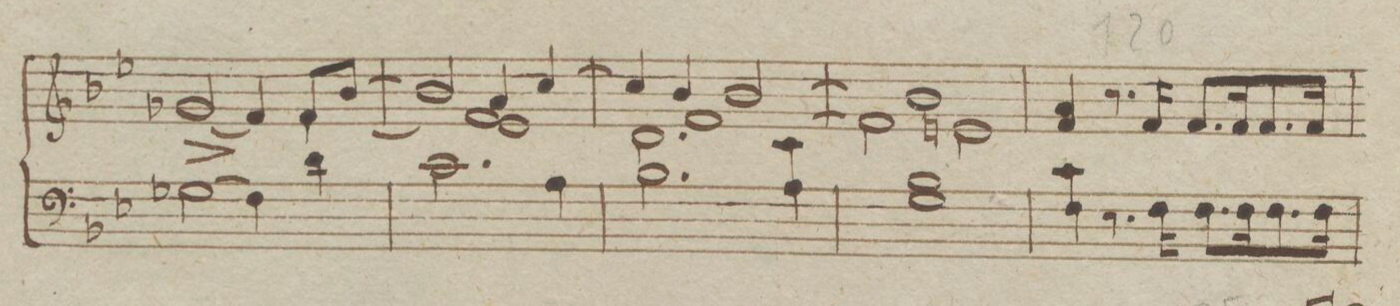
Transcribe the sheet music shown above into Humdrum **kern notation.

**kern	**dynam
*I"Organo	*
*clefF4	*
*k[b-e-]	*
*met(c)	*
*M4/4	*
(2G-X\	.
4F\)	.
4d\	.
=117	=117
2.c\	.
4A\	.
=118	=118
2.B-\	.
4A\	.
=119	=119
1B- 1G	.
=120	=120
4c 4F\	.
8.r	.
16F\	.
8.F\L	.
16F\	.
8.F\	.
16F\J	.
=121	=121
*-	*-
